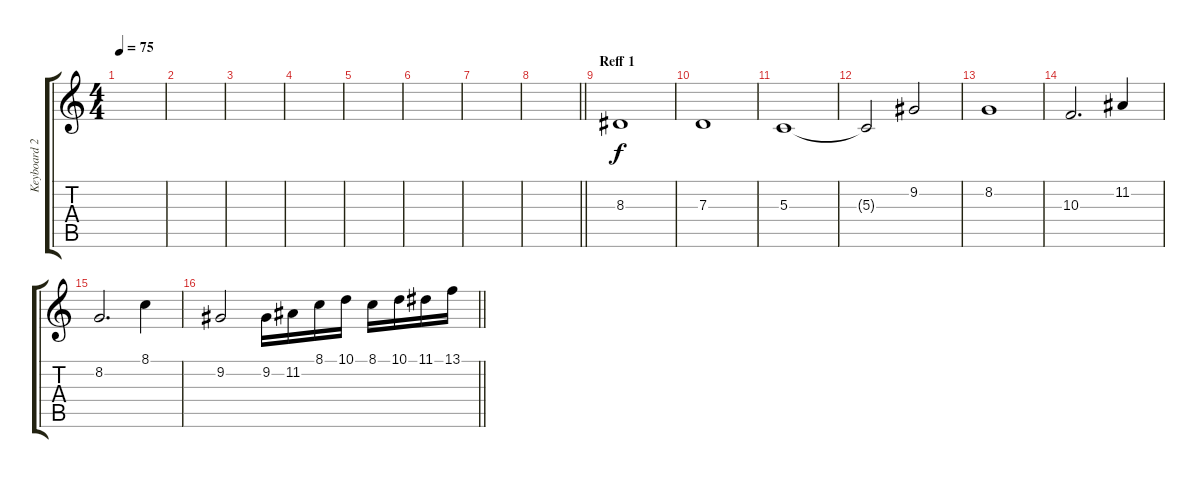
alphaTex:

\track ("Keyboard 2" "Keyboard 2") {instrument stringensemble1}
\staff {score tabs}
\tuning (E4 B3 G3 D3 A2 E2) {hide}
\ts (4 4)
\tempo 75
\clef g2
\ks c
|
|
|
|
|
|
|
\barLineRight lightlight
|
\section ("" "Reff 1")
8.3.1 |
7.3.1 |
5.3.1 |
5.3{t}.2 9.2.2 |
8.2.1 |
10.3.2{d} 11.2.4 |
8.2.2{d} 8.1.4 |
\barLineRight lightlight
9.2.2 9.2.16{volume 13} 11.2.16 8.1.16 10.1.16 8.1.16 10.1.16 11.1.16 13.1.16
